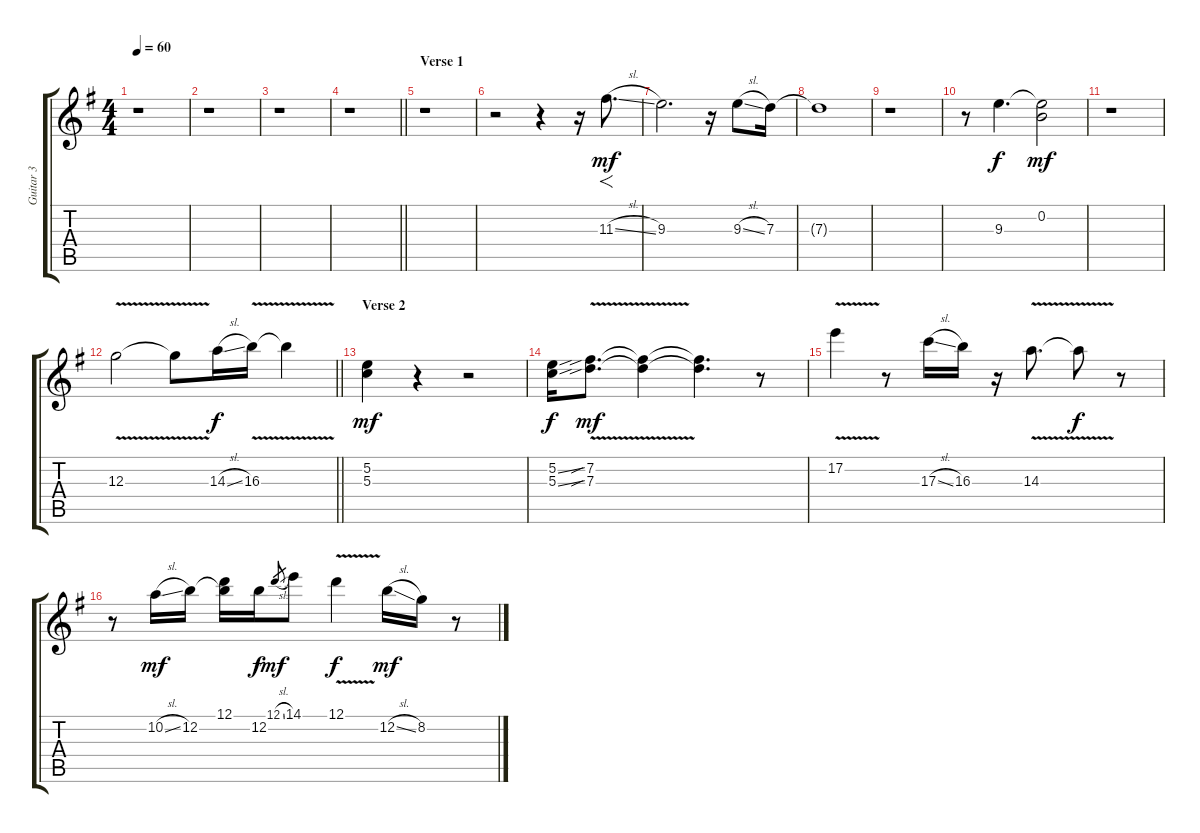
\track ("Guitar 3" "Guitar 3") {instrument electricguitarjazz}
\staff {score tabs}
\tuning (D4 B3 G3 D3 G2 D2) {hide}
\ts (4 4)
\tempo 60
\clef g2
\ks g
r.1{dy mf} |
r.1 |
r.1 |
\barLineRight lightlight
r.1 |
\section ("" "Verse 1")
r.1 |
r.2 r.4 r.16 11.3{sl}.8{f d} |
9.3.2{d} r.16 9.3{sl}.8 7.3.16 |
7.3{t}.1 |
r.1 |
r.8 9.3.4{d dy f} (0.2 9.3{t}).2{dy mf} |
r.1 |
\barLineRight lightlight
12.3{v}.2 12.3{t}.8 14.3{sl}.16{dy f} 16.3{v}.16 16.3{t}.4 |
\section ("" "Verse 2")
(5.2 5.3).4{dy mf} r.4 r.2 |
(5.2{ss} 5.3{ss}).16{dy f} (7.2{v sib} 7.3{v sib}).8{d dy mf} (7.2{t} 7.3{t}).4 (7.2{t} 7.3{t}).4{d} r.8 |
17.2{v}.4 r.8 17.3{sl}.16 16.3.16 r.16 14.3{v}.8{d} 14.3{t}.8{dy f} r.8 |
r.8 10.2{sl}.16{dy mf} 12.2.16 (12.1 12.2{t}).16 12.2.16{dy f} 12.1{sl}.8{gr dy mf} 14.1.8 12.1{v}.4{dy f} 12.2{sl}.16{dy mf} 8.2.16 r.8
